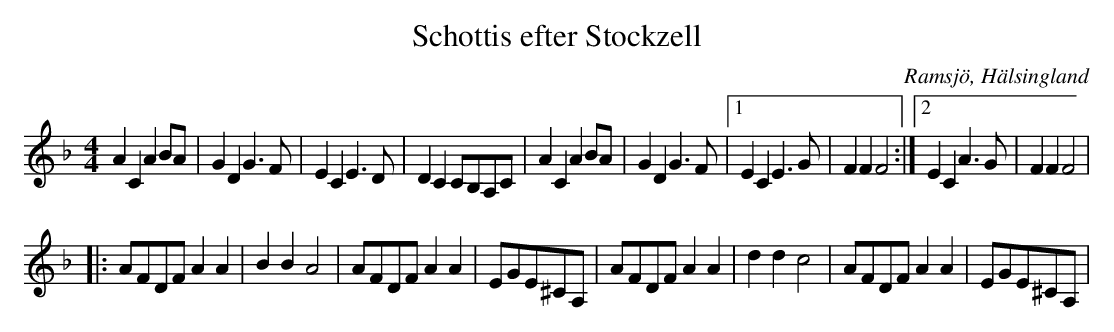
X:1
T: Schottis efter Stockzell
O: Ramsjö, Hälsingland
M: 4/4
L: 1/8
K: F
A2 C2 A2 BA|G2 D2 G2>F2|E2 C2 E2>D2|D2 C2 CB,A,C|A2 C2 A2 BA|G2 D2 G2>F2|1 E2 C2 E2>G2|F2 F2 F4:|2 E2 C2 A2>G2|F2 F2 F4|
|:AFDF A2 A2| B2 B2 A4|AFDF A2 A2|EGE^CA,|AFDF A2 A2| d2 d2 c4|AFDF A2 A2|EGE^CA,|
